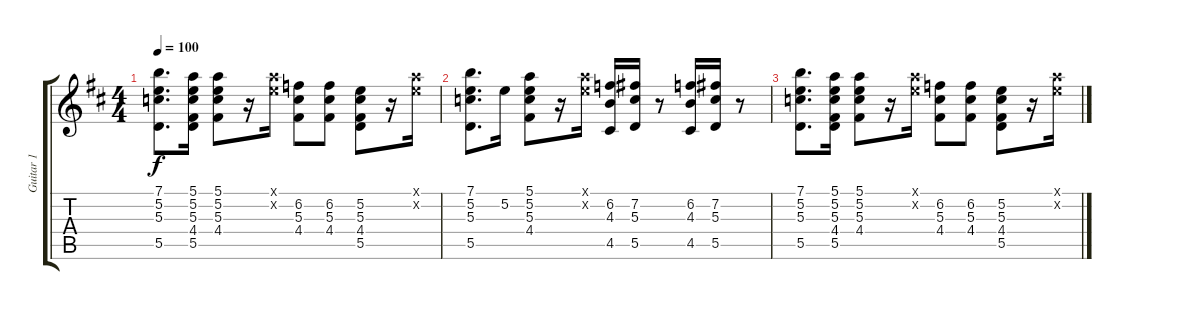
\track ("Guitar 1" "Guitar 1") {instrument electricguitarclean}
\staff {score tabs}
\tuning (E4 B3 G3 D3 A2 E2) {hide}
\ts (4 4)
\tempo 100
\clef g2
\ks d
(7.1 5.2 5.3 5.5).8{d dy f} (5.1 5.2 5.3 4.4 5.5).16 (5.1 5.2 5.3 4.4).8 r.16 (5.1{x} 5.2{x}).16 (6.2 5.3 4.4).8 (6.2 5.3 4.4).8 (5.2 5.3 4.4 5.5).8 r.16 (5.1{x} 5.2{x}).16 |
(7.1 5.2 5.3 5.5).8{d} 5.2.16 (5.1 5.2 5.3 4.4).8 r.16 (5.1{x} 5.2{x}).16 (6.2 4.3 4.5).16 (7.2 5.3 5.5).16 r.8 (6.2 4.3 4.5).16 (7.2 5.3 5.5).16 r.8 |
(7.1 5.2 5.3 5.5).8{d} (5.1 5.2 5.3 4.4 5.5).16 (5.1 5.2 5.3 4.4).8 r.16 (5.1{x} 5.2{x}).16 (6.2 5.3 4.4).8 (6.2 5.3 4.4).8 (5.2 5.3 4.4 5.5).8 r.16 (5.1{x} 5.2{x}).16
